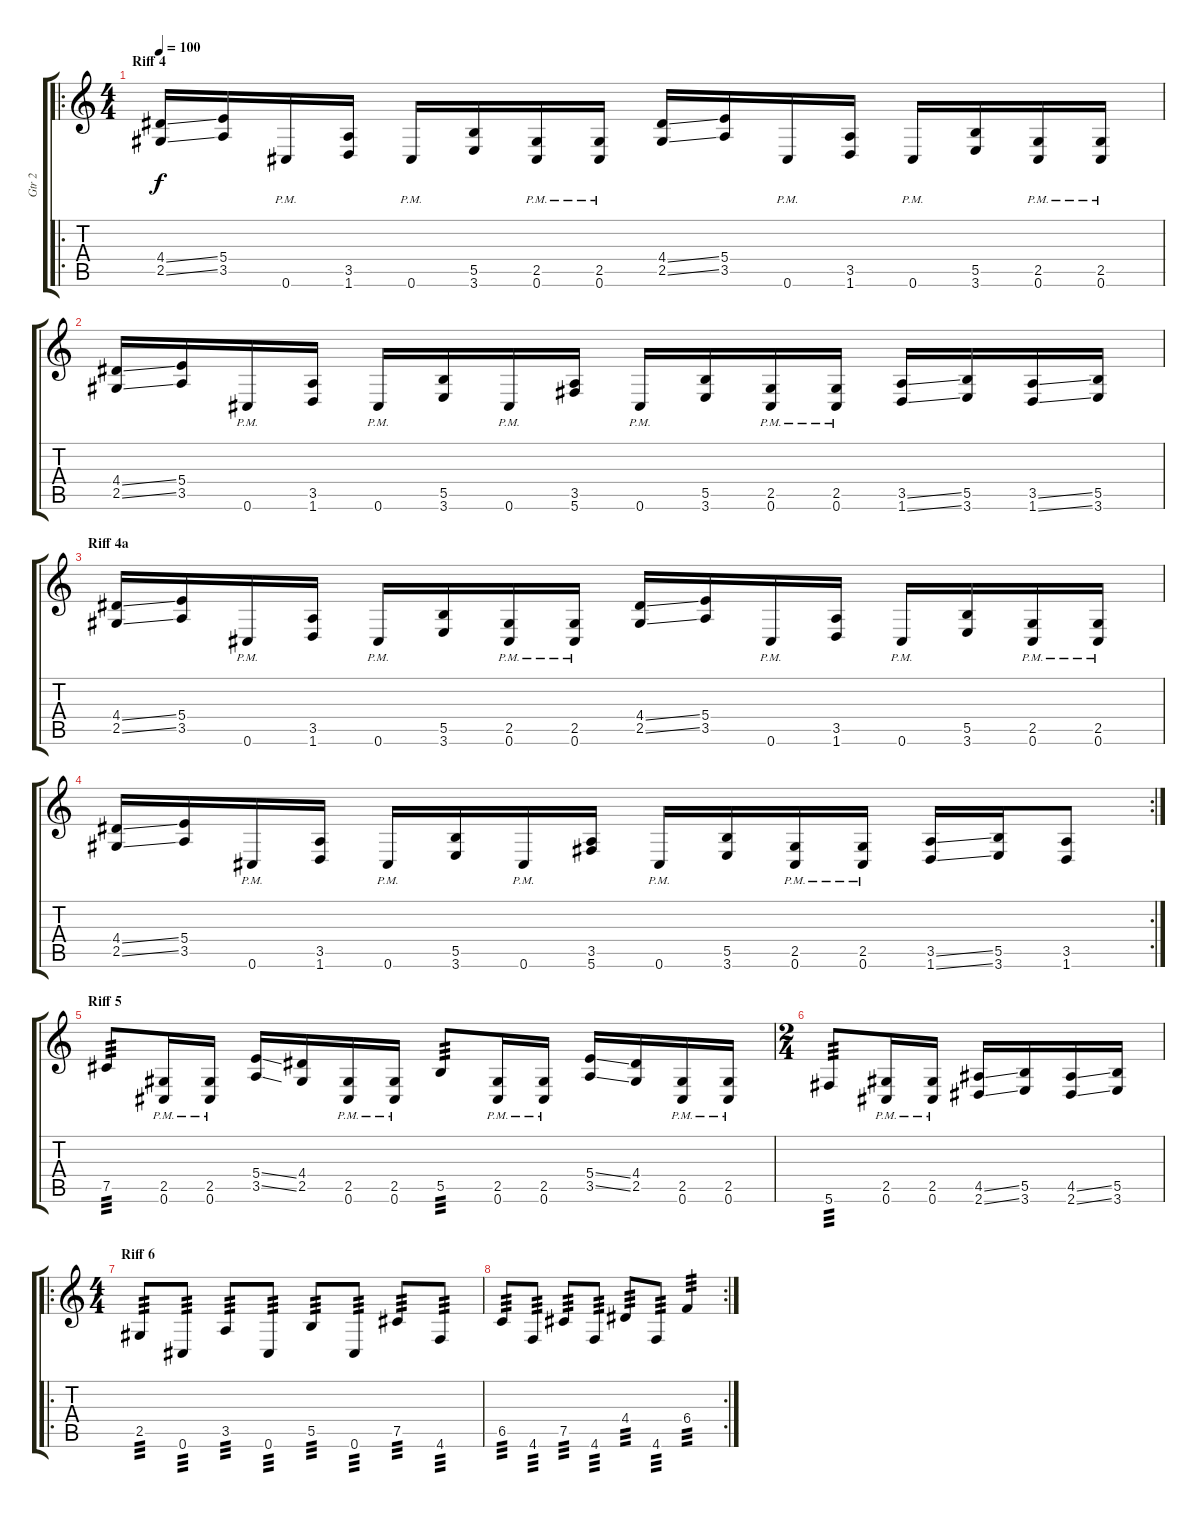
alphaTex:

\track ("Gtr 2" "Gtr 2") {instrument overdrivenguitar}
\staff {score tabs}
\tuning (Db4 Ab3 E3 B2 Gb2 Db2) {hide}
\ro
\ts (4 4)
\section ("" "Riff 4")
\tempo 100
\clef g2
\ks c
(4.4{ss} 2.5{ss}).16{dy f} (5.4 3.5).16 0.6{pm}.16 (3.5 1.6).16 0.6{pm}.16 (5.5 3.6).16 (2.5{pm} 0.6{pm}).16 (2.5{pm} 0.6{pm}).16 (4.4{ss} 2.5{ss}).16 (5.4 3.5).16 0.6{pm}.16 (3.5 1.6).16 0.6{pm}.16 (5.5 3.6).16 (2.5{pm} 0.6{pm}).16 (2.5{pm} 0.6{pm}).16 |
(4.4{ss} 2.5{ss}).16 (5.4 3.5).16 0.6{pm}.16 (3.5 1.6).16 0.6{pm}.16 (5.5 3.6).16 0.6{pm}.16 (3.5 5.6).16 0.6{pm}.16 (5.5 3.6).16 (2.5{pm} 0.6{pm}).16 (2.5{pm} 0.6{pm}).16 (3.5{ss} 1.6{ss}).16 (5.5 3.6).16 (3.5{ss} 1.6{ss}).16 (5.5 3.6).16 |
\section ("" "Riff 4a")
(4.4{ss} 2.5{ss}).16 (5.4 3.5).16 0.6{pm}.16 (3.5 1.6).16 0.6{pm}.16 (5.5 3.6).16 (2.5{pm} 0.6{pm}).16 (2.5{pm} 0.6{pm}).16 (4.4{ss} 2.5{ss}).16 (5.4 3.5).16 0.6{pm}.16 (3.5 1.6).16 0.6{pm}.16 (5.5 3.6).16 (2.5{pm} 0.6{pm}).16 (2.5{pm} 0.6{pm}).16 |
\rc 2
(4.4{ss} 2.5{ss}).16 (5.4 3.5).16 0.6{pm}.16 (3.5 1.6).16 0.6{pm}.16 (5.5 3.6).16 0.6{pm}.16 (3.5 5.6).16 0.6{pm}.16 (5.5 3.6).16 (2.5{pm} 0.6{pm}).16 (2.5{pm} 0.6{pm}).16 (3.5{ss} 1.6{ss}).16 (5.5 3.6).16 (3.5 1.6).8 |
\section ("" "Riff 5")
7.5.8{tp 3} (2.5{pm} 0.6{pm}).16 (2.5{pm} 0.6{pm}).16 (5.4{ss} 3.5{ss}).16 (4.4 2.5).16 (2.5{pm} 0.6{pm}).16 (2.5{pm} 0.6{pm}).16 5.5.8{tp 3} (2.5{pm} 0.6{pm}).16 (2.5{pm} 0.6{pm}).16 (5.4{ss} 3.5{ss}).16 (4.4 2.5).16 (2.5{pm} 0.6{pm}).16 (2.5{pm} 0.6{pm}).16 |
\ts (2 4)
5.6.8{tp 3} (2.5{pm} 0.6{pm}).16 (2.5{pm} 0.6{pm}).16 (4.5{ss} 2.6{ss}).16 (5.5 3.6).16 (4.5{ss} 2.6{ss}).16 (5.5 3.6).16 |
\ro
\ts (4 4)
\section ("" "Riff 6")
2.5.8{tp 3} 0.6.8{tp 3} 3.5.8{tp 3} 0.6.8{tp 3} 5.5.8{tp 3} 0.6.8{tp 3} 7.5.8{tp 3} 4.6.8{tp 3} |
\rc 2
6.5.8{tp 3} 4.6.8{tp 3} 7.5.8{tp 3} 4.6.8{tp 3} 4.4.8{tp 3} 4.6.8{tp 3} 6.4.4{tp 3}
